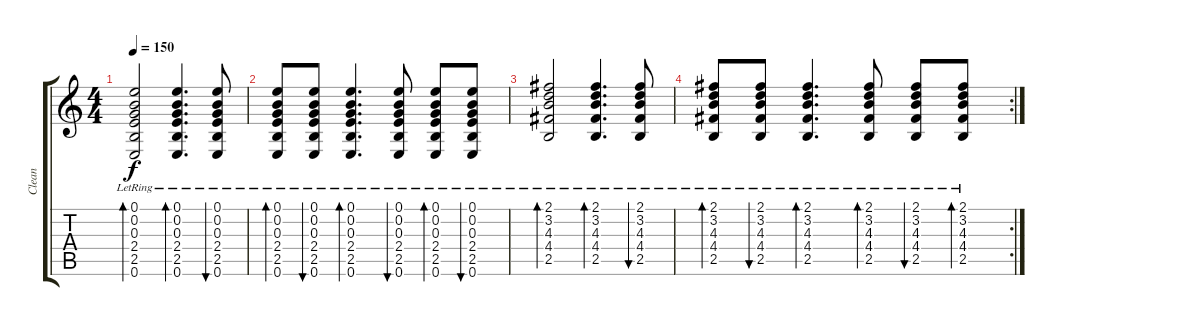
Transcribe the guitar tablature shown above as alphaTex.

\track ("Clean" "Clean") {instrument electricguitarclean}
\staff {score tabs}
\tuning (E4 B3 G3 D3 A2 E2) {hide}
\ts (4 4)
\tempo 150
\clef g2
\ks c
(0.1{lr} 0.2{lr} 0.3{lr} 2.4{lr} 2.5{lr} 0.6{lr}).2{bd 120 dy f} (0.1{lr} 0.2{lr} 0.3{lr} 2.4{lr} 2.5{lr} 0.6{lr}).4{d bd 120} (0.1{lr} 0.2{lr} 0.3{lr} 2.4{lr} 2.5{lr} 0.6{lr}).8{bu 120} |
(0.1{lr} 0.2{lr} 0.3{lr} 2.4{lr} 2.5{lr} 0.6{lr}).8{bd 120} (0.1{lr} 0.2{lr} 0.3{lr} 2.4{lr} 2.5{lr} 0.6{lr}).8{bu 120} (0.1{lr} 0.2{lr} 0.3{lr} 2.4{lr} 2.5{lr} 0.6{lr}).4{d bd 120} (0.1{lr} 0.2{lr} 0.3{lr} 2.4{lr} 2.5{lr} 0.6{lr}).8{bu 120} (0.1{lr} 0.2{lr} 0.3{lr} 2.4{lr} 2.5{lr} 0.6{lr}).8{bd 120} (0.1{lr} 0.2{lr} 0.3{lr} 2.4{lr} 2.5{lr} 0.6{lr}).8{bu 120} |
(2.1{lr} 3.2{lr} 4.3{lr} 4.4{lr} 2.5{lr}).2{bd 120} (2.1{lr} 3.2{lr} 4.3{lr} 4.4{lr} 2.5{lr}).4{d bd 120} (2.1{lr} 3.2{lr} 4.3{lr} 4.4{lr} 2.5{lr}).8{bu 120} |
\rc 2
(2.1{lr} 3.2{lr} 4.3{lr} 4.4{lr} 2.5{lr}).8{bd 120} (2.1{lr} 3.2{lr} 4.3{lr} 4.4{lr} 2.5{lr}).8{bu 120} (2.1{lr} 3.2{lr} 4.3{lr} 4.4{lr} 2.5{lr}).4{d bd 120} (2.1{lr} 3.2{lr} 4.3{lr} 4.4{lr} 2.5{lr}).8{bd 120} (2.1{lr} 3.2{lr} 4.3{lr} 4.4{lr} 2.5{lr}).8{bu 120} (2.1{lr} 3.2{lr} 4.3{lr} 4.4{lr} 2.5{lr}).8{bd 120}
